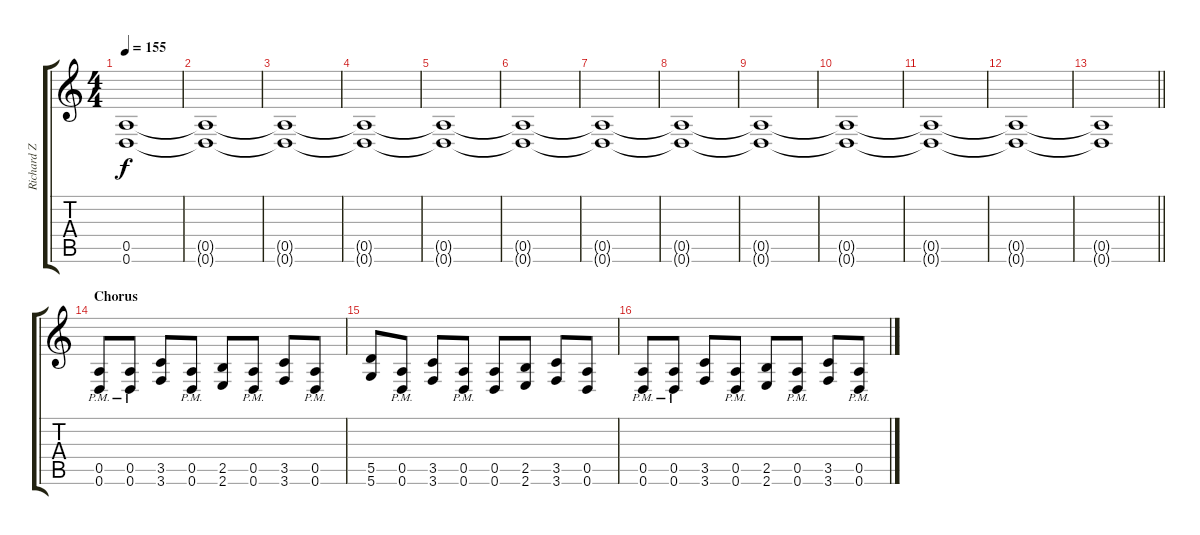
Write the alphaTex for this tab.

\track ("Richard Z Kruspe" "Richard Z ") {instrument overdrivenguitar}
\staff {score tabs}
\tuning (E4 B3 G3 D3 A2 D2) {hide}
\ts (4 4)
\tempo 155
\clef g2
\ks c
(0.5{t} 0.6{t}).1{dy f} |
(0.5{t} 0.6{t}).1{volume 0} |
(0.5{t} 0.6{t}).1 |
(0.5{t} 0.6{t}).1 |
(0.5{t} 0.6{t}).1 |
(0.5{t} 0.6{t}).1 |
(0.5{t} 0.6{t}).1 |
(0.5{t} 0.6{t}).1 |
(0.5{t} 0.6{t}).1 |
(0.5{t} 0.6{t}).1 |
(0.5{t} 0.6{t}).1 |
(0.5{t} 0.6{t}).1 |
\barLineRight lightlight
(0.5{t} 0.6{t}).1 |
\section ("" "Chorus")
(0.5{pm} 0.6{pm}).8{volume 8} (0.5{pm} 0.6{pm}).8 (3.5 3.6).8 (0.5{pm} 0.6{pm}).8 (2.5 2.6).8 (0.5{pm} 0.6{pm}).8 (3.5 3.6).8 (0.5{pm} 0.6{pm}).8 |
(5.5 5.6).8 (0.5{pm} 0.6{pm}).8 (3.5 3.6).8 (0.5{pm} 0.6{pm}).8 (0.5 0.6).8 (2.5 2.6).8 (3.5 3.6).8 (0.5 0.6).8 |
(0.5{pm} 0.6{pm}).8 (0.5{pm} 0.6{pm}).8 (3.5 3.6).8 (0.5{pm} 0.6{pm}).8 (2.5 2.6).8 (0.5{pm} 0.6{pm}).8 (3.5 3.6).8 (0.5{pm} 0.6{pm}).8
